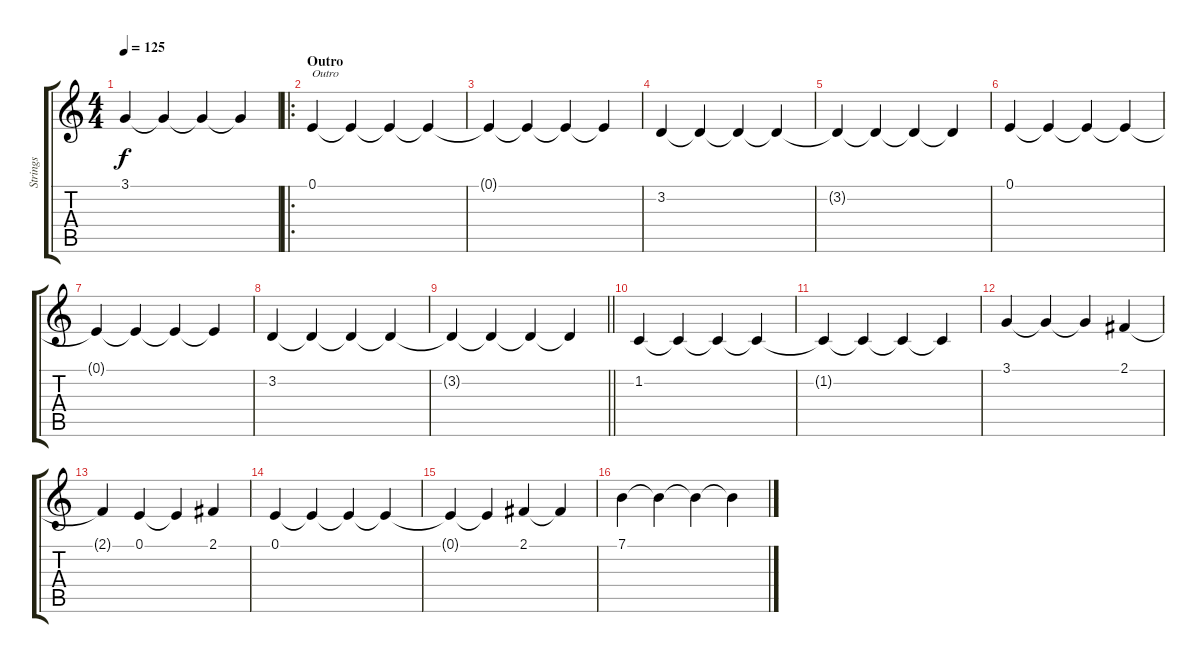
\track ("Strings" "Strings") {instrument stringensemble2}
\staff {score tabs}
\tuning (E4 B3 G3 D3 A2 E2) {hide}
\ts (4 4)
\tempo 125
\clef g2
\ks c
3.1{t}.4{dy f} 3.1{t}.4 3.1{t}.4 3.1{t}.4 |
\ro
\section ("" "Outro")
0.1.4{txt "Outro"} 0.1{t}.4 0.1{t}.4 0.1{t}.4 |
0.1{t}.4 0.1{t}.4 0.1{t}.4 0.1{t}.4 |
3.2.4 3.2{t}.4 3.2{t}.4 3.2{t}.4 |
3.2{t}.4 3.2{t}.4 3.2{t}.4 3.2{t}.4 |
0.1.4 0.1{t}.4 0.1{t}.4 0.1{t}.4 |
0.1{t}.4 0.1{t}.4 0.1{t}.4 0.1{t}.4 |
3.2.4 3.2{t}.4 3.2{t}.4 3.2{t}.4 |
\barLineRight lightlight
3.2{t}.4 3.2{t}.4 3.2{t}.4 3.2{t}.4 |
1.2.4 1.2{t}.4 1.2{t}.4 1.2{t}.4 |
1.2{t}.4 1.2{t}.4 1.2{t}.4 1.2{t}.4 |
3.1.4 3.1{t}.4 3.1{t}.4 2.1.4 |
2.1{t}.4 0.1.4 0.1{t}.4 2.1.4 |
0.1.4 0.1{t}.4 0.1{t}.4 0.1{t}.4 |
0.1{t}.4 0.1{t}.4 2.1.4 2.1{t}.4 |
7.1.4 7.1{t}.4 7.1{t}.4 7.1{t}.4
